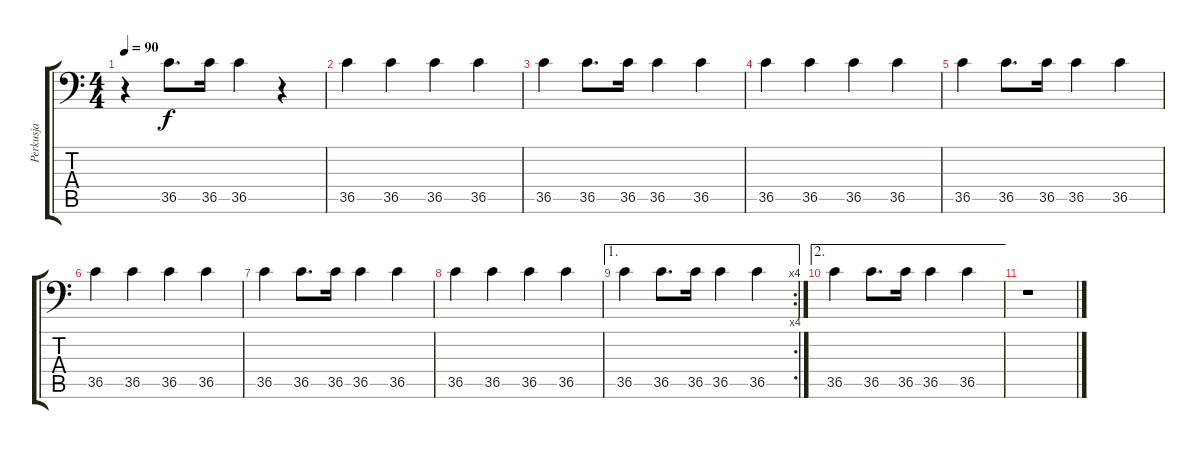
\track ("Perkusja" "Perkusja") {instrument acousticgrandpiano}
\staff {score tabs}
\tuning (C-1 C-1 C-1 C-1 C-1 C-1) {hide}
\ts (4 4)
\tempo 90
\clef f4
\ks c
r.4{dy f} 36.5.8{d} 36.5.16 36.5.4 r.4 |
36.5.4 36.5.4 36.5.4 36.5.4 |
36.5.4 36.5.8{d} 36.5.16 36.5.4 36.5.4 |
36.5.4 36.5.4 36.5.4 36.5.4 |
36.5.4 36.5.8{d} 36.5.16 36.5.4 36.5.4 |
36.5.4 36.5.4 36.5.4 36.5.4 |
36.5.4 36.5.8{d} 36.5.16 36.5.4 36.5.4 |
36.5.4 36.5.4 36.5.4 36.5.4 |
\ae 1
\rc 4
36.5.4 36.5.8{d} 36.5.16 36.5.4 36.5.4 |
\ae 2
36.5.4 36.5.8{d} 36.5.16 36.5.4 36.5.4 |
r.1
